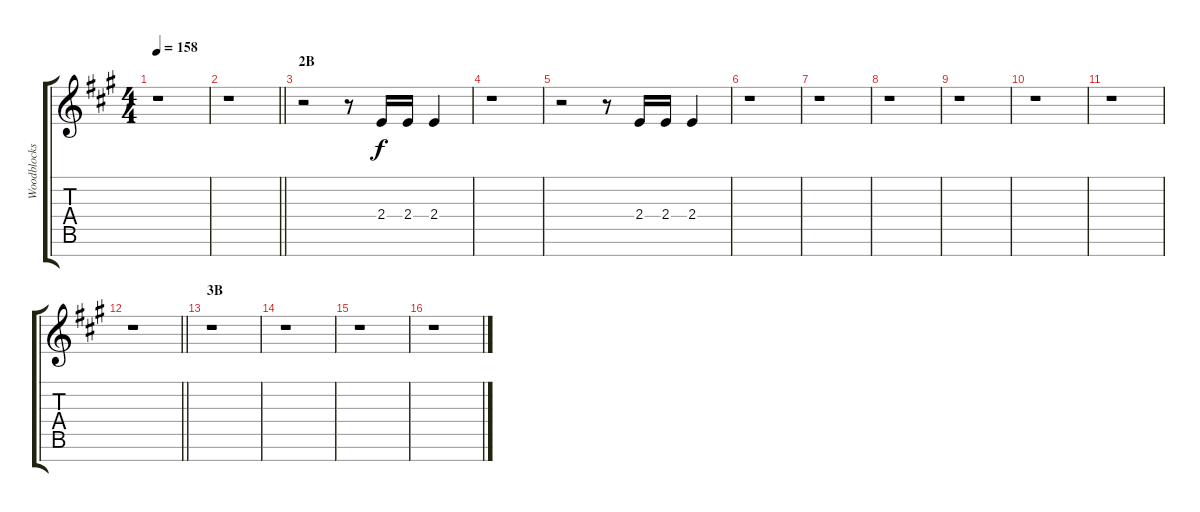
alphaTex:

\track ("Woodblocks" "Woodblocks") {instrument woodblock}
\staff {score tabs}
\tuning (E5 B4 G4 D4 A3 E3 B2) {hide}
\ts (4 4)
\tempo 158
\clef g2
\ks a
r.1{dy f} |
\barLineRight lightlight
r.1 |
\section ("" "2B")
r.2 r.8 2.4.16 2.4.16 2.4.4 |
r.1 |
r.2 r.8 2.4.16 2.4.16 2.4.4 |
r.1 |
r.1 |
r.1 |
r.1 |
r.1 |
r.1 |
\barLineRight lightlight
r.1 |
\section ("" "3B")
r.1 |
r.1 |
r.1 |
r.1
